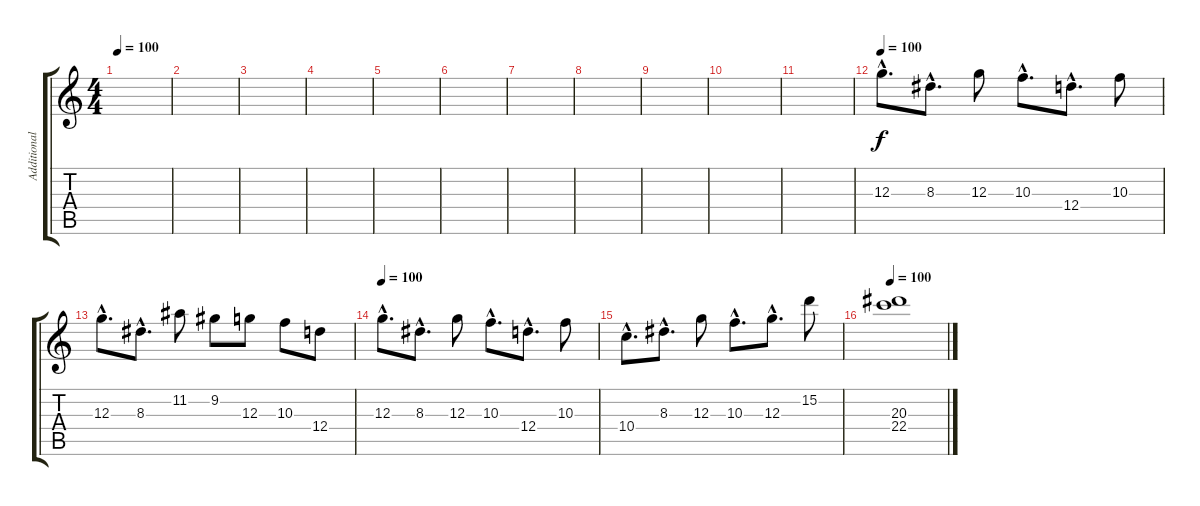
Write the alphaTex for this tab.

\track ("Additional Lead Guitar" "Additional") {instrument distortionguitar}
\staff {score tabs}
\tuning (E4 B3 G3 D3 A2 D2) {hide}
\ts (4 4)
\tempo 100
\clef g2
\ks c
|
|
|
|
|
|
|
|
|
|
|
\tempo 100
12.3{hac}.8{d} 8.3{hac}.8{d} 12.3.8 10.3{hac}.8{d} 12.4{hac}.8{d} 10.3.8 |
12.3{hac}.8{d} 8.3{hac}.8{d} 11.2.8 9.2.8 12.3.8 10.3.8 12.4.8 |
\tempo 100
12.3{hac}.8{d} 8.3{hac}.8{d} 12.3.8 10.3{hac}.8{d} 12.4{hac}.8{d} 10.3.8 |
10.4{hac}.8{d} 8.3{hac}.8{d} 12.3.8 10.3{hac}.8{d} 12.3{hac}.8{d} 15.2.8 |
\tempo 100
(20.3 22.4).1
